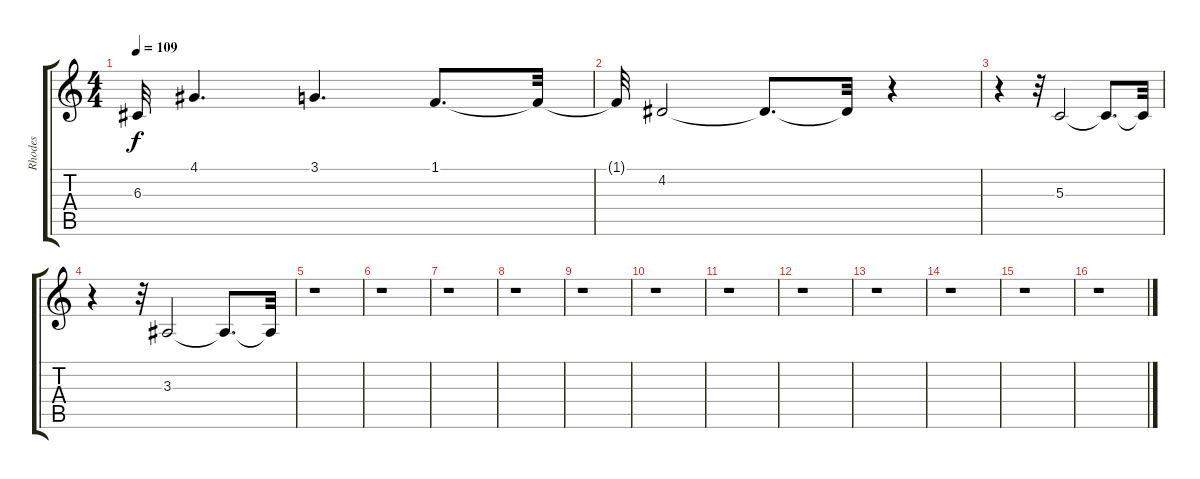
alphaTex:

\track ("Rhodes" "Rhodes") {instrument electricpiano1}
\staff {score tabs}
\tuning (E4 B3 G3 D3 A2 E2) {hide}
\ts (4 4)
\tempo 109
\clef g2
\ks c
6.3{t}.32{dy f} 4.1.4{d} 3.1.4{d} 1.1.8{d} 1.1{t}.32 |
1.1{t}.32 4.2.2 4.2{t}.8{d} 4.2{t}.32 r.4 |
r.4 r.32 5.3.2 5.3{t}.8{d} 5.3{t}.32 |
r.4 r.32 3.3.2 3.3{t}.8{d} 3.3{t}.32 |
r.1 |
r.1 |
r.1 |
r.1 |
r.1 |
r.1 |
r.1 |
r.1 |
r.1 |
r.1 |
r.1 |
r.1
